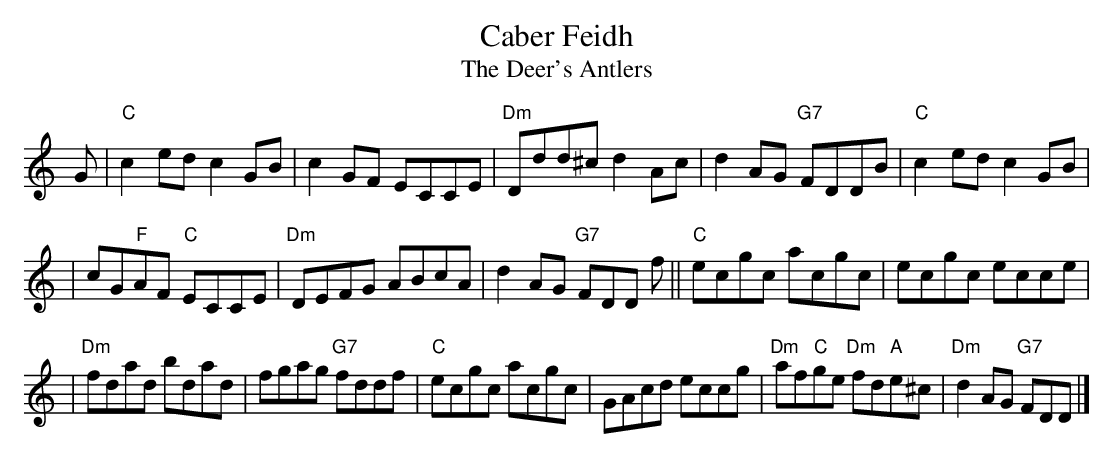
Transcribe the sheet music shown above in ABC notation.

X:1
T: Caber Feidh
T: The Deer's Antlers
K: C
G \
| "C"c2ed c2GB | c2GF ECCE | "Dm"Ddd^c d2Ac | d2AG "G7"FDDB | "C"c2ed c2GB |
| cG"F"AF "C"ECCE | "Dm"DEFG ABcA | d2AG "G7"FDD f || "C"ecgc acgc | ecgc ecce |
| "Dm"fdad bdad | fgag "G7"fddf | "C"ecgc acgc | GAcd eccg | "Dm"af"C"ge "Dm"fd"A"e^c | "Dm"d2AG "G7"FDD |]
x8 x8 x8 x8 x8 x8 x8 x8 |
x8 x8 x8 x8 x8 x8 x8 x8 |
x8 x8 x8 x8 x8 x8 x8 x8 |
x8 x8 x8 x8 x8 x8 x8 x8 |
x8 x8 x8 x8 x8 x8 x8 x8 |
x8 x8 x8 x8 x8 x8 x8 x8 |
